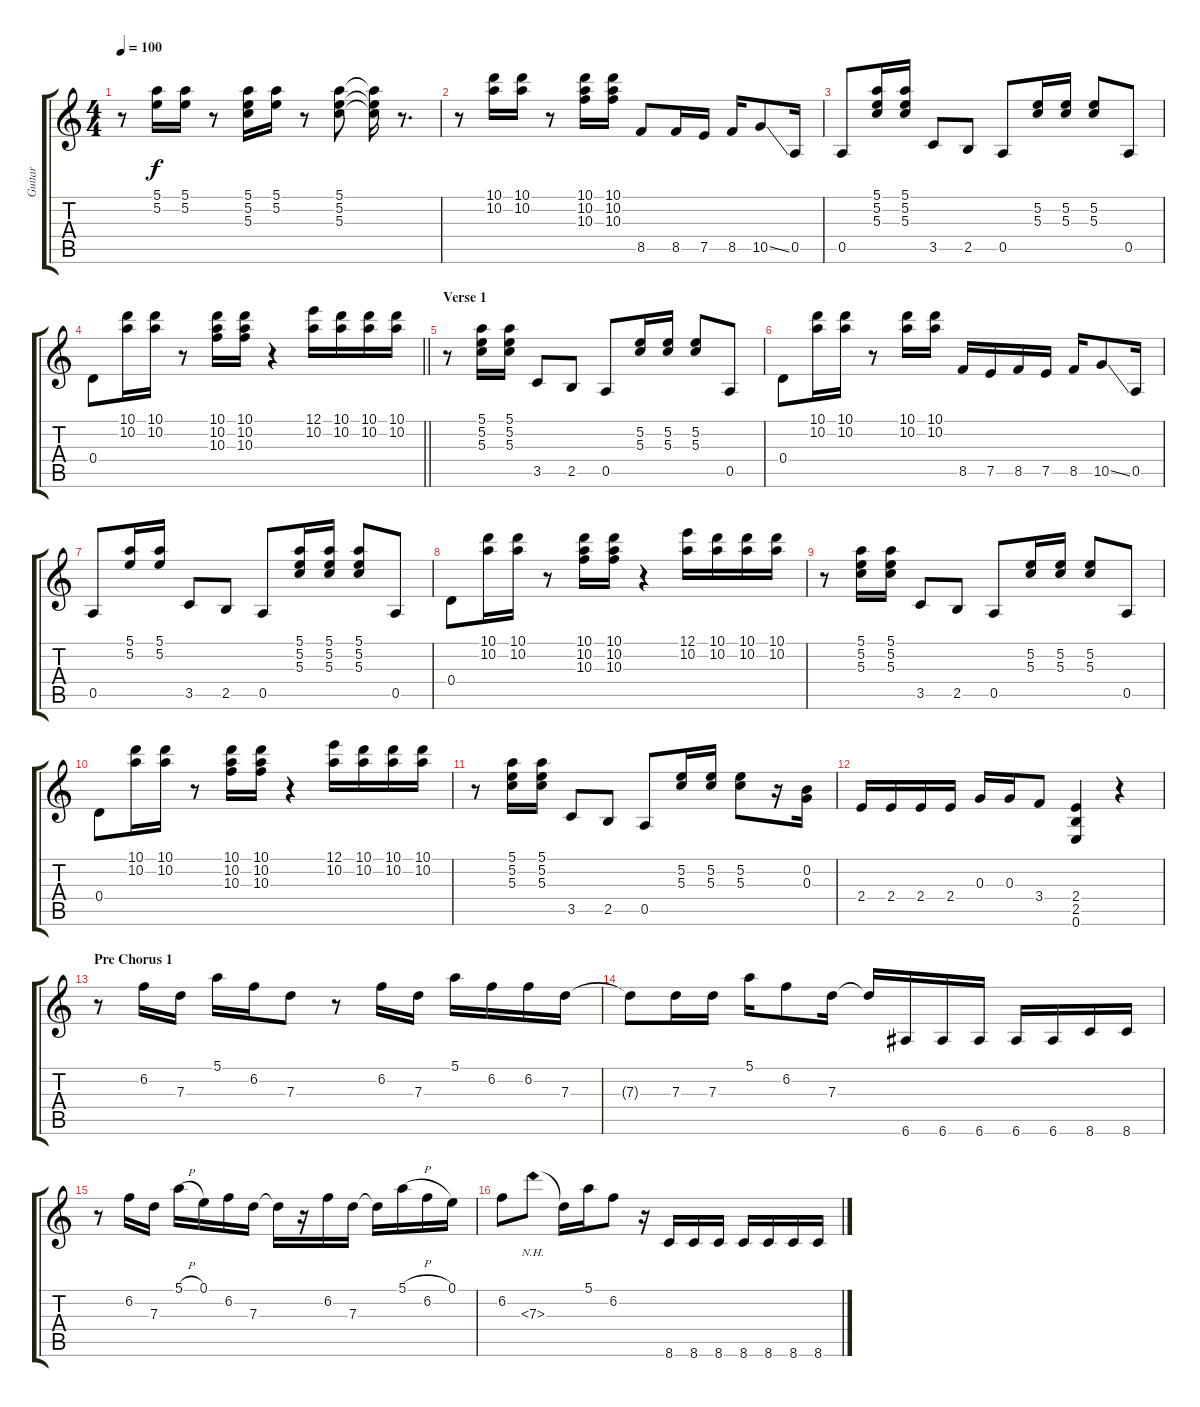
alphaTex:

\track ("Guitar" "Guitar") {instrument distortionguitar}
\staff {score tabs}
\tuning (E4 B3 G3 D3 A2 E2) {hide}
\ts (4 4)
\tempo 100
\clef g2
\ks c
r.8{dy f} (5.1 5.2).16 (5.1 5.2).16 r.8 (5.1 5.2 5.3).16 (5.1 5.2).16 r.8 (5.1 5.2 5.3).8 (5.1{t} 5.2{t} 5.3{t}).16 r.8{d} |
r.8 (10.1 10.2).16 (10.1 10.2).16 r.8 (10.1 10.2 10.3).16 (10.1 10.2 10.3).16 8.5.8 8.5.16 7.5.16 8.5.16 10.5{ss}.8 0.5.16 |
0.5.8 (5.1 5.2 5.3).16 (5.1 5.2 5.3).16 3.5.8 2.5.8 0.5.8 (5.2 5.3).16 (5.2 5.3).16 (5.2 5.3).8 0.5.8 |
\barLineRight lightlight
0.4.8 (10.1 10.2).16 (10.1 10.2).16 r.8 (10.1 10.2 10.3).16 (10.1 10.2 10.3).16 r.4 (12.1 10.2).16 (10.1 10.2).16 (10.1 10.2).16 (10.1 10.2).16 |
\section ("" "Verse 1")
r.8 (5.1 5.2 5.3).16 (5.1 5.2 5.3).16 3.5.8 2.5.8 0.5.8 (5.2 5.3).16 (5.2 5.3).16 (5.2 5.3).8 0.5.8 |
0.4.8 (10.1 10.2).16 (10.1 10.2).16 r.8 (10.1 10.2).16 (10.1 10.2).16 8.5.16 7.5.16 8.5.16 7.5.16 8.5.16 10.5{ss}.8 0.5.16 |
0.5.8 (5.1 5.2).16 (5.1 5.2).16 3.5.8 2.5.8 0.5.8 (5.1 5.2 5.3).16 (5.1 5.2 5.3).16 (5.1 5.2 5.3).8 0.5.8 |
0.4.8 (10.1 10.2).16 (10.1 10.2).16 r.8 (10.1 10.2 10.3).16 (10.1 10.2 10.3).16 r.4 (12.1 10.2).16 (10.1 10.2).16 (10.1 10.2).16 (10.1 10.2).16 |
r.8 (5.1 5.2 5.3).16 (5.1 5.2 5.3).16 3.5.8 2.5.8 0.5.8 (5.2 5.3).16 (5.2 5.3).16 (5.2 5.3).8 0.5.8 |
0.4.8 (10.1 10.2).16 (10.1 10.2).16 r.8 (10.1 10.2 10.3).16 (10.1 10.2 10.3).16 r.4 (12.1 10.2).16 (10.1 10.2).16 (10.1 10.2).16 (10.1 10.2).16 |
r.8 (5.1 5.2 5.3).16 (5.1 5.2 5.3).16 3.5.8 2.5.8 0.5.8 (5.2 5.3).16 (5.2 5.3).16 (5.2 5.3).8 r.16 (0.2 0.3).16 |
2.4.16 2.4.16 2.4.16 2.4.16 0.3.16 0.3.16 3.4.8 (2.4 2.5 0.6).4 r.4 |
\section ("" "Pre Chorus 1")
r.8 6.2.16 7.3.16 5.1.16 6.2.16 7.3.8 r.8 6.2.16 7.3.16 5.1.16 6.2.16 6.2.16 7.3.16 |
7.3{t}.8 7.3.16 7.3.16 5.1.16 6.2.8 7.3.16 7.3{t}.16 6.6.16 6.6.16 6.6.16 6.6.16 6.6.16 8.6.16 8.6.16 |
r.8 6.2.16 7.3.16 5.1{h}.16 0.1.16 6.2.16 7.3.16 7.3{t}.16 r.16 6.2.16 7.3.16 7.3{t}.16 5.1{h}.16 6.2.16 0.1.16 |
6.2.8 7.3{nh}.8 7.3{t}.16 5.1.16 6.2.8 r.16 8.6.16 8.6.16 8.6.16 8.6.16 8.6.16 8.6.16 8.6.16
